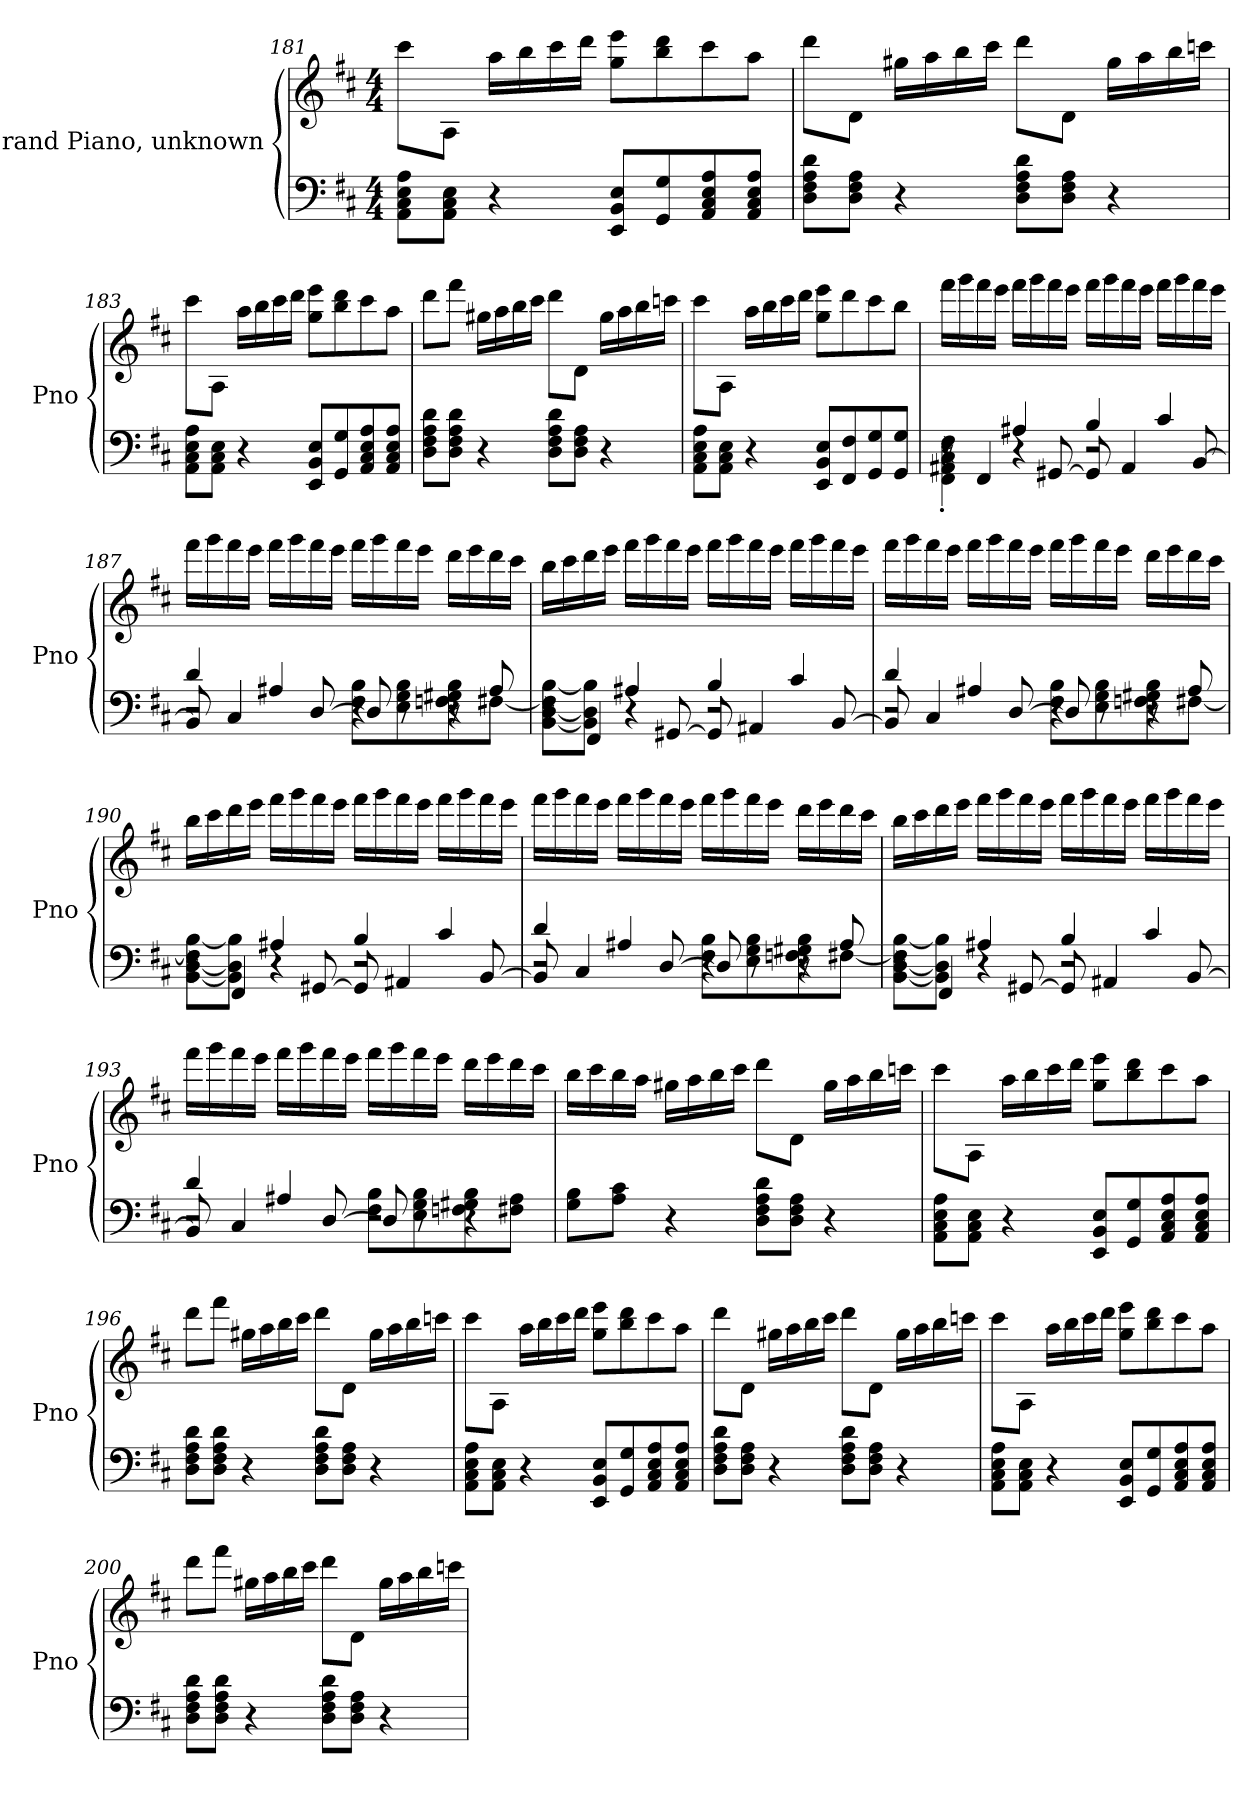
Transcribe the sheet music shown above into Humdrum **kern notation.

**kern	**kern
*part1	*part1
*staff2	*staff1
*I"Grand Piano, unknown	*
*I'Pno	*
!!LO:LB:g=z
*clefF4	*clefG2
*k[f#c#]	*k[f#c#]
*M4/4	*M4/4
=181	=181
8AA\ 8C#\ 8E\ 8A\L	8ccc#\L
8AA\ 8C#\ 8E\J	8A\J
4r	16aa\LL
.	16bb\
.	16ccc#\
.	16ddd\JJ
8EE/ 8BB/ 8E/L	8gg\ 8eee\L
8GG/ 8G/	8bb\ 8ddd\
8AA/ 8C#/ 8E/ 8A/	8ccc#\
8AA/ 8C#/ 8E/ 8A/J	8aa\J
=182	=182
8D\ 8F#\ 8A\ 8d\L	8ddd\L
8D\ 8F#\ 8A\J	8d\J
4r	16gg#X\LL
.	16aa\
.	16bb\
.	16ccc#\JJ
8D\ 8F#\ 8A\ 8d\L	8ddd\L
8D\ 8F#\ 8A\J	8d\J
4r	16gg#\LL
.	16aa\
.	16bb\
.	16cccn\JJ
=183	=183
8AA\ 8C#\ 8E\ 8A\L	8ccc#\L
8AA\ 8C#\ 8E\J	8A\J
4r	16aa\LL
.	16bb\
.	16ccc#\
.	16ddd\JJ
8EE/ 8BB/ 8E/L	8gg\ 8eee\L
8GG/ 8G/	8bb\ 8ddd\
8AA/ 8C#/ 8E/ 8A/	8ccc#\
8AA/ 8C#/ 8E/ 8A/J	8aa\J
!!LO:LB:g=z
=184	=184
8D\ 8F#\ 8A\ 8d\L	8ddd\L
8D\ 8F#\ 8A\ 8d\J	8fff#\J
4r	16gg#X\LL
.	16aa\
.	16bb\
.	16ccc#\JJ
8D\ 8F#\ 8A\ 8d\L	8ddd\L
8D\ 8F#\ 8A\J	8d\J
4r	16gg#\LL
.	16aa\
.	16bb\
.	16cccn\JJ
=185	=185
8AA\ 8C#\ 8E\ 8A\L	8ccc#\L
8AA\ 8C#\ 8E\J	8A\J
4r	16aa\LL
.	16bb\
.	16ccc#\
.	16ddd\JJ
8EE/ 8BB/ 8E/L	8gg\ 8eee\L
8FF#/ 8F#/	8ddd\
8GG/ 8G/	8ccc#\
8GG/ 8G/J	8bb\J
!!LO:PB:g=z
=186	=186
*^	*
*	*^	*
4r	4FF#\' 4AA#X\' 4C#\' 4F#\'	8r	16fff#\LL
.	.	.	16ggg\
.	.	4FF#/	16fff#\
.	.	.	16eee\JJ
4A#X/	4r	.	16fff#\LL
.	.	.	16ggg\
.	.	[8GG#X/	16fff#\
.	.	.	16eee\JJ
4B/	2r	8GG#/]	16fff#\LL
.	.	.	16ggg\
.	.	4AA#/	16fff#\
.	.	.	16eee\JJ
4c#/	.	.	16fff#\LL
.	.	.	16ggg\
.	.	[8BB/	16fff#\
.	.	.	16eee\JJ
=187	=187	=187	=187
4d/	2r	8BB/]	16fff#\LL
.	.	.	16ggg\
.	.	4C#/	16fff#\
.	.	.	16eee\JJ
4A#X/	.	.	16fff#\LL
.	.	.	16ggg\
.	.	[8D/	16fff#\
.	.	.	16eee\JJ
4r	8F#\ 8B\L	8D/]	16fff#\LL
.	.	.	16ggg\
.	8E\ 8G\ 8B\	8r	16fff#\
.	.	.	16eee\JJ
8r	8Fn\ 8G#X\ 8B\	4r	16ddd\LL
.	.	.	16eee\
8A#/	[8F#X\J	.	16ddd\
.	.	.	16ccc#\JJ
!!LO:LB:g=z
=188	=188	=188	=188
4r	[8BB\ [8D\ 8F#\] [8B\L	8r	16bb\LL
.	.	.	16ccc#\
.	8BB\] 8D\] 8B\]J	4FF#/	16ddd\
.	.	.	16eee\JJ
4A#X/	4r	.	16fff#\LL
.	.	.	16ggg\
.	.	[8GG#X/	16fff#\
.	.	.	16eee\JJ
4B/	2r	8GG#/]	16fff#\LL
.	.	.	16ggg\
.	.	4AA#X/	16fff#\
.	.	.	16eee\JJ
4c#/	.	.	16fff#\LL
.	.	.	16ggg\
.	.	[8BB/	16fff#\
.	.	.	16eee\JJ
=189	=189	=189	=189
4d/	2r	8BB/]	16fff#\LL
.	.	.	16ggg\
.	.	4C#/	16fff#\
.	.	.	16eee\JJ
4A#X/	.	.	16fff#\LL
.	.	.	16ggg\
.	.	[8D/	16fff#\
.	.	.	16eee\JJ
4r	8F#\ 8B\L	8D/]	16fff#\LL
.	.	.	16ggg\
.	8E\ 8G\ 8B\	8r	16fff#\
.	.	.	16eee\JJ
8r	8Fn\ 8G#X\ 8B\	4r	16ddd\LL
.	.	.	16eee\
8A#/	[8F#X\J	.	16ddd\
.	.	.	16ccc#\JJ
!!LO:LB:g=z
=190	=190	=190	=190
4r	[8BB\ [8D\ 8F#\] [8B\L	8r	16bb\LL
.	.	.	16ccc#\
.	8BB\] 8D\] 8B\]J	4FF#/	16ddd\
.	.	.	16eee\JJ
4A#X/	4r	.	16fff#\LL
.	.	.	16ggg\
.	.	[8GG#X/	16fff#\
.	.	.	16eee\JJ
4B/	2r	8GG#/]	16fff#\LL
.	.	.	16ggg\
.	.	4AA#X/	16fff#\
.	.	.	16eee\JJ
4c#/	.	.	16fff#\LL
.	.	.	16ggg\
.	.	[8BB/	16fff#\
.	.	.	16eee\JJ
=191	=191	=191	=191
4d/	2r	8BB/]	16fff#\LL
.	.	.	16ggg\
.	.	4C#/	16fff#\
.	.	.	16eee\JJ
4A#X/	.	.	16fff#\LL
.	.	.	16ggg\
.	.	[8D/	16fff#\
.	.	.	16eee\JJ
4r	8F#\ 8B\L	8D/]	16fff#\LL
.	.	.	16ggg\
.	8E\ 8G\ 8B\	8r	16fff#\
.	.	.	16eee\JJ
8r	8Fn\ 8G#X\ 8B\	4r	16ddd\LL
.	.	.	16eee\
8A#/	[8F#X\J	.	16ddd\
.	.	.	16ccc#\JJ
!!LO:LB:g=z
=192	=192	=192	=192
4r	[8BB\ [8D\ 8F#\] [8B\L	8r	16bb\LL
.	.	.	16ccc#\
.	8BB\] 8D\] 8B\]J	4FF#/	16ddd\
.	.	.	16eee\JJ
4A#X/	4r	.	16fff#\LL
.	.	.	16ggg\
.	.	[8GG#X/	16fff#\
.	.	.	16eee\JJ
4B/	2r	8GG#/]	16fff#\LL
.	.	.	16ggg\
.	.	4AA#X/	16fff#\
.	.	.	16eee\JJ
4c#/	.	.	16fff#\LL
.	.	.	16ggg\
.	.	[8BB/	16fff#\
.	.	.	16eee\JJ
=193	=193	=193	=193
4d/	2r	8BB/]	16fff#\LL
.	.	.	16ggg\
.	.	4C#/	16fff#\
.	.	.	16eee\JJ
4A#X/	.	.	16fff#\LL
.	.	.	16ggg\
.	.	[8D/	16fff#\
.	.	.	16eee\JJ
2r	8F#\ 8B\L	8D/]	16fff#\LL
.	.	.	16ggg\
.	8E\ 8G\ 8B\	8r	16fff#\
.	.	.	16eee\JJ
.	8Fn\ 8G#X\ 8B\	4r	16ddd\LL
.	.	.	16eee\
.	8F#X\ 8A#\J	.	16ddd\
.	.	.	16ccc#\JJ
*v	*v	*v	*
!!LO:LB:g=z
=194	=194
8G\ 8B\L	16bb\LL
.	16ccc#\
8A\ 8c#\J	16bb\
.	16aa\JJ
4r	16gg#X\LL
.	16aa\
.	16bb\
.	16ccc#\JJ
8D\ 8F#\ 8A\ 8d\L	8ddd\L
8D\ 8F#\ 8A\J	8d\J
4r	16gg#\LL
.	16aa\
.	16bb\
.	16cccn\JJ
=195	=195
8AA\ 8C#\ 8E\ 8A\L	8ccc#\L
8AA\ 8C#\ 8E\J	8A\J
4r	16aa\LL
.	16bb\
.	16ccc#\
.	16ddd\JJ
8EE/ 8BB/ 8E/L	8gg\ 8eee\L
8GG/ 8G/	8bb\ 8ddd\
8AA/ 8C#/ 8E/ 8A/	8ccc#\
8AA/ 8C#/ 8E/ 8A/J	8aa\J
!!LO:LB:g=z
=196	=196
8D\ 8F#\ 8A\ 8d\L	8ddd\L
8D\ 8F#\ 8A\ 8d\J	8fff#\J
4r	16gg#X\LL
.	16aa\
.	16bb\
.	16ccc#\JJ
8D\ 8F#\ 8A\ 8d\L	8ddd\L
8D\ 8F#\ 8A\J	8d\J
4r	16gg#\LL
.	16aa\
.	16bb\
.	16cccn\JJ
=197	=197
8AA\ 8C#\ 8E\ 8A\L	8ccc#\L
8AA\ 8C#\ 8E\J	8A\J
4r	16aa\LL
.	16bb\
.	16ccc#\
.	16ddd\JJ
8EE/ 8BB/ 8E/L	8gg\ 8eee\L
8GG/ 8G/	8bb\ 8ddd\
8AA/ 8C#/ 8E/ 8A/	8ccc#\
8AA/ 8C#/ 8E/ 8A/J	8aa\J
=198	=198
8D\ 8F#\ 8A\ 8d\L	8ddd\L
8D\ 8F#\ 8A\J	8d\J
4r	16gg#X\LL
.	16aa\
.	16bb\
.	16ccc#\JJ
8D\ 8F#\ 8A\ 8d\L	8ddd\L
8D\ 8F#\ 8A\J	8d\J
4r	16gg#\LL
.	16aa\
.	16bb\
.	16cccn\JJ
!!LO:PB:g=z
=199	=199
8AA\ 8C#\ 8E\ 8A\L	8ccc#\L
8AA\ 8C#\ 8E\J	8A\J
4r	16aa\LL
.	16bb\
.	16ccc#\
.	16ddd\JJ
8EE/ 8BB/ 8E/L	8gg\ 8eee\L
8GG/ 8G/	8bb\ 8ddd\
8AA/ 8C#/ 8E/ 8A/	8ccc#\
8AA/ 8C#/ 8E/ 8A/J	8aa\J
=200	=200
8D\ 8F#\ 8A\ 8d\L	8ddd\L
8D\ 8F#\ 8A\ 8d\J	8fff#\J
4r	16gg#X\LL
.	16aa\
.	16bb\
.	16ccc#\JJ
8D\ 8F#\ 8A\ 8d\L	8ddd\L
8D\ 8F#\ 8A\J	8d\J
4r	16gg#\LL
.	16aa\
.	16bb\
.	16cccn\JJ
=	=
*-	*-
